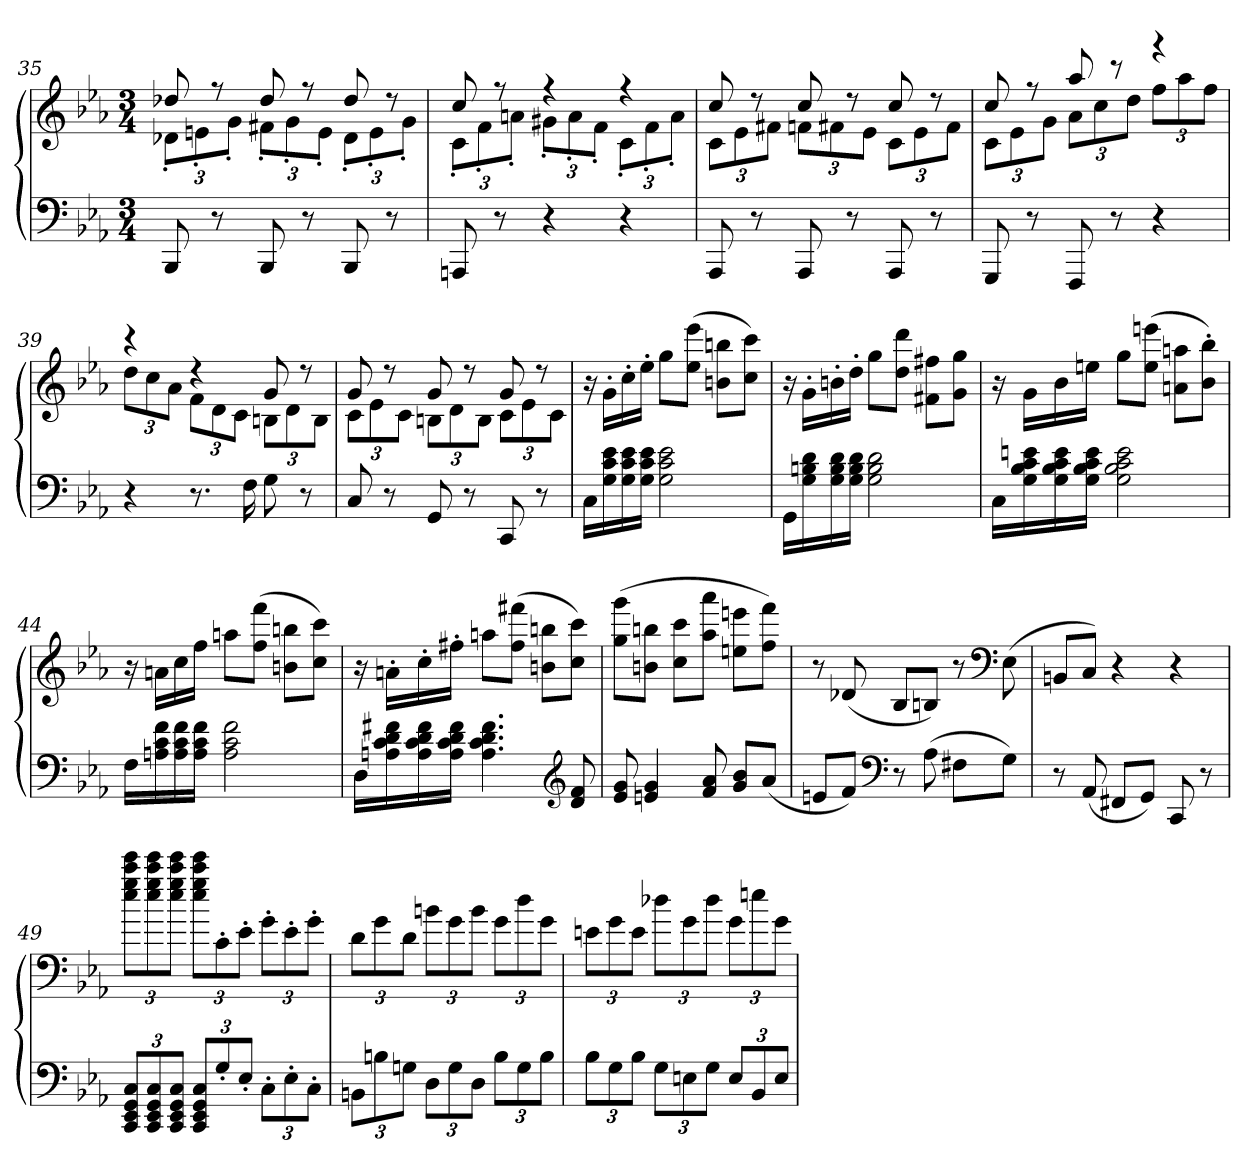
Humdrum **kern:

**kern	**kern
*part1	*part1
*staff2	*staff1
*clefF4	*clefG2
*k[b-e-a-]	*k[b-e-a-]
*c:	*c:
*M3/4	*M3/4
=35	=35
*	*^
8BBB-	8dd-X	12d-X'L
.	.	12en'
8r	8r	.
.	.	12g'J
8BBB-	8dd-	12f#X'L
.	.	12g'
8r	8r	.
.	.	12e'J
8BBB-	8dd-	12d-'L
.	.	12e'
8r	8r	.
.	.	12g'J
=36	=36	=36
8AAAn	8cc	12c'L
.	.	12f'
8r	8r	.
.	.	12an'J
4r	4r	12g#X'L
.	.	12a'
.	.	12f'J
4r	4r	12c'L
.	.	12f'
.	.	12a'J
=37	=37	=37
8AAA-	8cc	12cL
.	.	12e-
8r	8r	.
.	.	12f#XJ
8AAA-	8cc	12fnL
.	.	12f#X
8r	8r	.
.	.	12e-J
8AAA-	8cc	12cL
.	.	12e-
8r	8r	.
.	.	12f#J
=38	=38	=38
8GGG	8cc	12cL
.	.	12e-
8r	8r	.
.	.	12gJ
8FFF	8aa-	12a-L
.	.	12cc
8r	8r	.
.	.	12ddJ
4r	4r	12ffL
.	.	12aa-
.	.	12ffJ
=39	=39	=39
4r	4r	12ddL
.	.	12cc
.	.	12a-J
8.r	4r	12fL
.	.	12d
.	.	12cJ
16F	.	.
8G	8g	12BnL
.	.	12d
8r	8r	.
.	.	12BJ
=40	=40	=40
8C	8g	12cL
.	.	12e-
8r	8r	.
.	.	12cJ
8GG	8g	12BnL
.	.	12d
8r	8r	.
.	.	12BJ
8CC	8g	12cL
.	.	12e-
8r	8r	.
.	.	12cJ
*	*v	*v
=41	=41
16CLL	16r
16G 16c 16e-	16g'LL
16G 16c 16e-	16cc'
16G 16c 16e-JJ	16ee-'JJ
2G 2c 2e-	8ggL
.	(8ee- 8eee-J
.	8bn 8bbnL
.	8cc 8cccJ)
=42	=42
16GGLL	16r
16G 16Bn 16d	16g'LL
16G 16B 16d	16bn'
16G 16B 16dJJ	16dd'JJ
2G 2B 2d	8ggL
.	8dd 8dddJ
.	8f#X 8ff#XL
.	8g 8ggJ
=43	=43
16CLL	16r
16G 16B- 16c 16en	16gLL
16G 16B- 16c 16e	16b-
16G 16B- 16c 16eJJ	16eenJJ
2G 2B- 2c 2e	8ggL
.	(8ee 8eeenJ
.	8an 8aanL
.	8b-' 8bb-'J)
=44	=44
16FLL	16r
16An 16c 16f	16anLL
16A 16c 16f	16cc
16A 16c 16fJJ	16ffJJ
2A 2c 2f	8aanL
.	(8ff 8fffJ
.	8bn 8bbnL
.	8cc 8cccJ)
=45	=45
16DLL	16r
16An 16c 16d 16f#X	16an'LL
16A 16c 16d 16f#	16cc'
16A 16c 16d 16f#JJ	16ff#X'JJ
4.A 4.c 4.d 4.f#	8aanL
.	(8ff# 8fff#XJ
.	8bn 8bbnL
*clefG2	*
8d 8f#	8cc 8cccJ)
=46	=46
8e- 8g	(8gg 8gggL
4en 4g	8bn 8bbnJ
.	8cc 8cccL
8f 8a-	8aa- 8aaa-J
8g 8b-L	8een 8eeenL
(8a-J	8ff 8fffJ)
=47	=47
8enL	8r
8fJ)	(8d-X
*clefF4	*
8r	8B-L
(8A-	8BnJ)
8F#XL	8r
*	*clefF4
8GJ)	(8E-
=48	=48
8r	8BBnL
(8AA-	8CJ)
8FF#XL	4r
8GGJ)	.
8CC	4r
8r	.
=49	=49
12CC 12EE- 12GG 12CL	12ee- 12gg 12ccc 12eee-L
12CC 12EE- 12GG 12C	12ee- 12gg 12ccc 12eee-
12CC 12EE- 12GG 12CJ	12ee- 12gg 12ccc 12eee-J
12CC 12EE- 12GG 12CL	12ee- 12gg 12ccc 12eee-L
12G'	12c'
12E-'J	12e-'J
12C'L	12g'L
12E-'	12e-'
12C'J	12g'J
=50	=50
12BBnL	12dL
12Bn	12g
12GnJ	12dJ
12DL	12bnL
12G	12g
12DJ	12bJ
12BL	12gL
12G	12dd
12BJ	12gJ
=51	=51
12B-L	12enL
12G	12g
12B-J	12eJ
12GL	12dd-XL
12En	12g
12GJ	12dd-J
12EL	12gL
12BB-	12een
12EJ	12gJ
=	=
*-	*-
